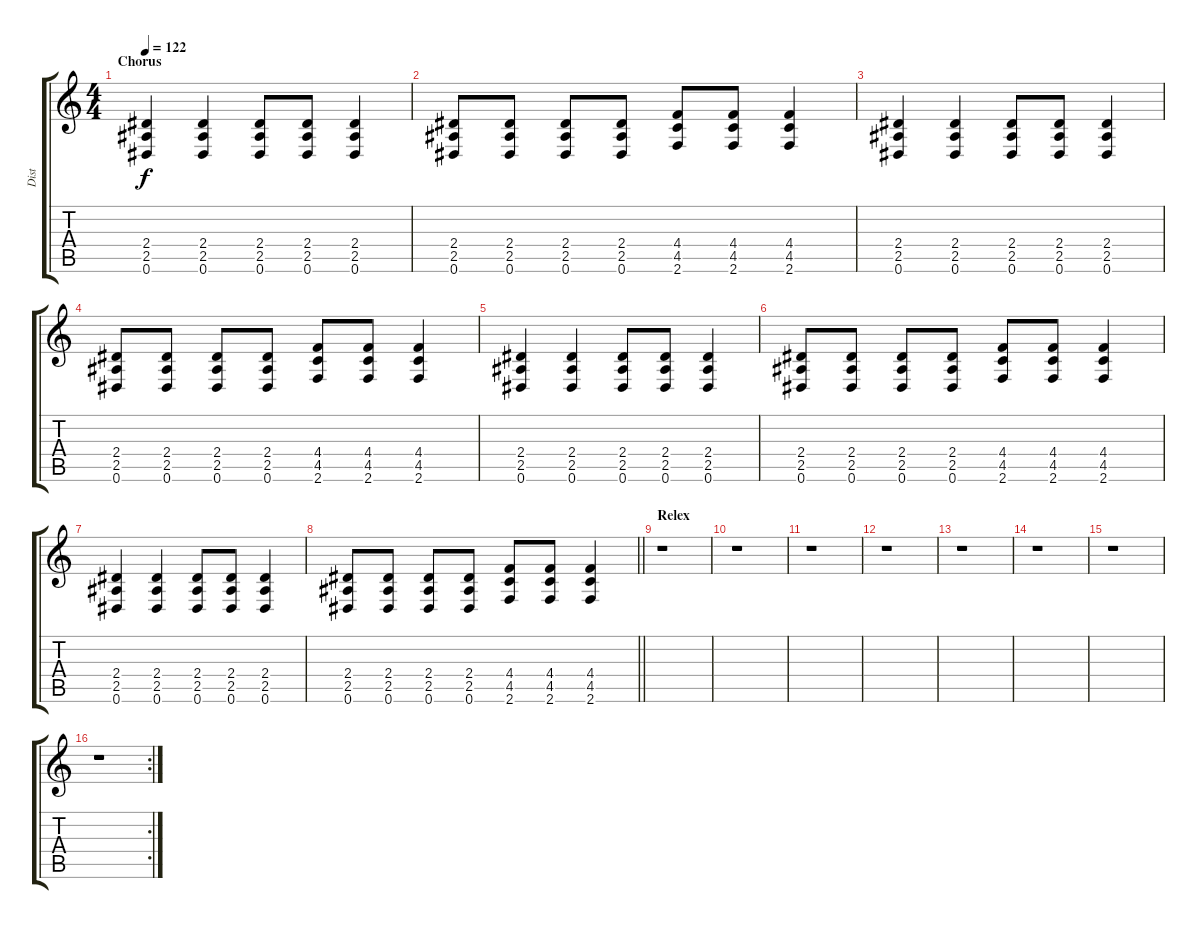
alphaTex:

\track ("Dist" "Dist") {instrument distortionguitar}
\staff {score tabs}
\tuning (Eb4 Bb3 Gb3 Db3 Ab2 Eb2) {hide}
\ts (4 4)
\section ("" "Chorus")
\tempo 122
\clef g2
\ks c
(2.4 2.5 0.6).4{dy f} (2.4 2.5 0.6).4 (2.4 2.5 0.6).8 (2.4 2.5 0.6).8 (2.4 2.5 0.6).4 |
(2.4 2.5 0.6).8 (2.4 2.5 0.6).8 (2.4 2.5 0.6).8 (2.4 2.5 0.6).8 (4.4 4.5 2.6).8 (4.4 4.5 2.6).8 (4.4 4.5 2.6).4 |
(2.4 2.5 0.6).4 (2.4 2.5 0.6).4 (2.4 2.5 0.6).8 (2.4 2.5 0.6).8 (2.4 2.5 0.6).4 |
(2.4 2.5 0.6).8 (2.4 2.5 0.6).8 (2.4 2.5 0.6).8 (2.4 2.5 0.6).8 (4.4 4.5 2.6).8 (4.4 4.5 2.6).8 (4.4 4.5 2.6).4 |
(2.4 2.5 0.6).4 (2.4 2.5 0.6).4 (2.4 2.5 0.6).8 (2.4 2.5 0.6).8 (2.4 2.5 0.6).4 |
(2.4 2.5 0.6).8 (2.4 2.5 0.6).8 (2.4 2.5 0.6).8 (2.4 2.5 0.6).8 (4.4 4.5 2.6).8 (4.4 4.5 2.6).8 (4.4 4.5 2.6).4 |
(2.4 2.5 0.6).4 (2.4 2.5 0.6).4 (2.4 2.5 0.6).8 (2.4 2.5 0.6).8 (2.4 2.5 0.6).4 |
\barLineRight lightlight
(2.4 2.5 0.6).8 (2.4 2.5 0.6).8 (2.4 2.5 0.6).8 (2.4 2.5 0.6).8 (4.4 4.5 2.6).8 (4.4 4.5 2.6).8 (4.4 4.5 2.6).4 |
\section ("" "Relex")
r.1 |
r.1 |
r.1 |
r.1 |
r.1 |
r.1 |
r.1 |
\rc 2
r.1
